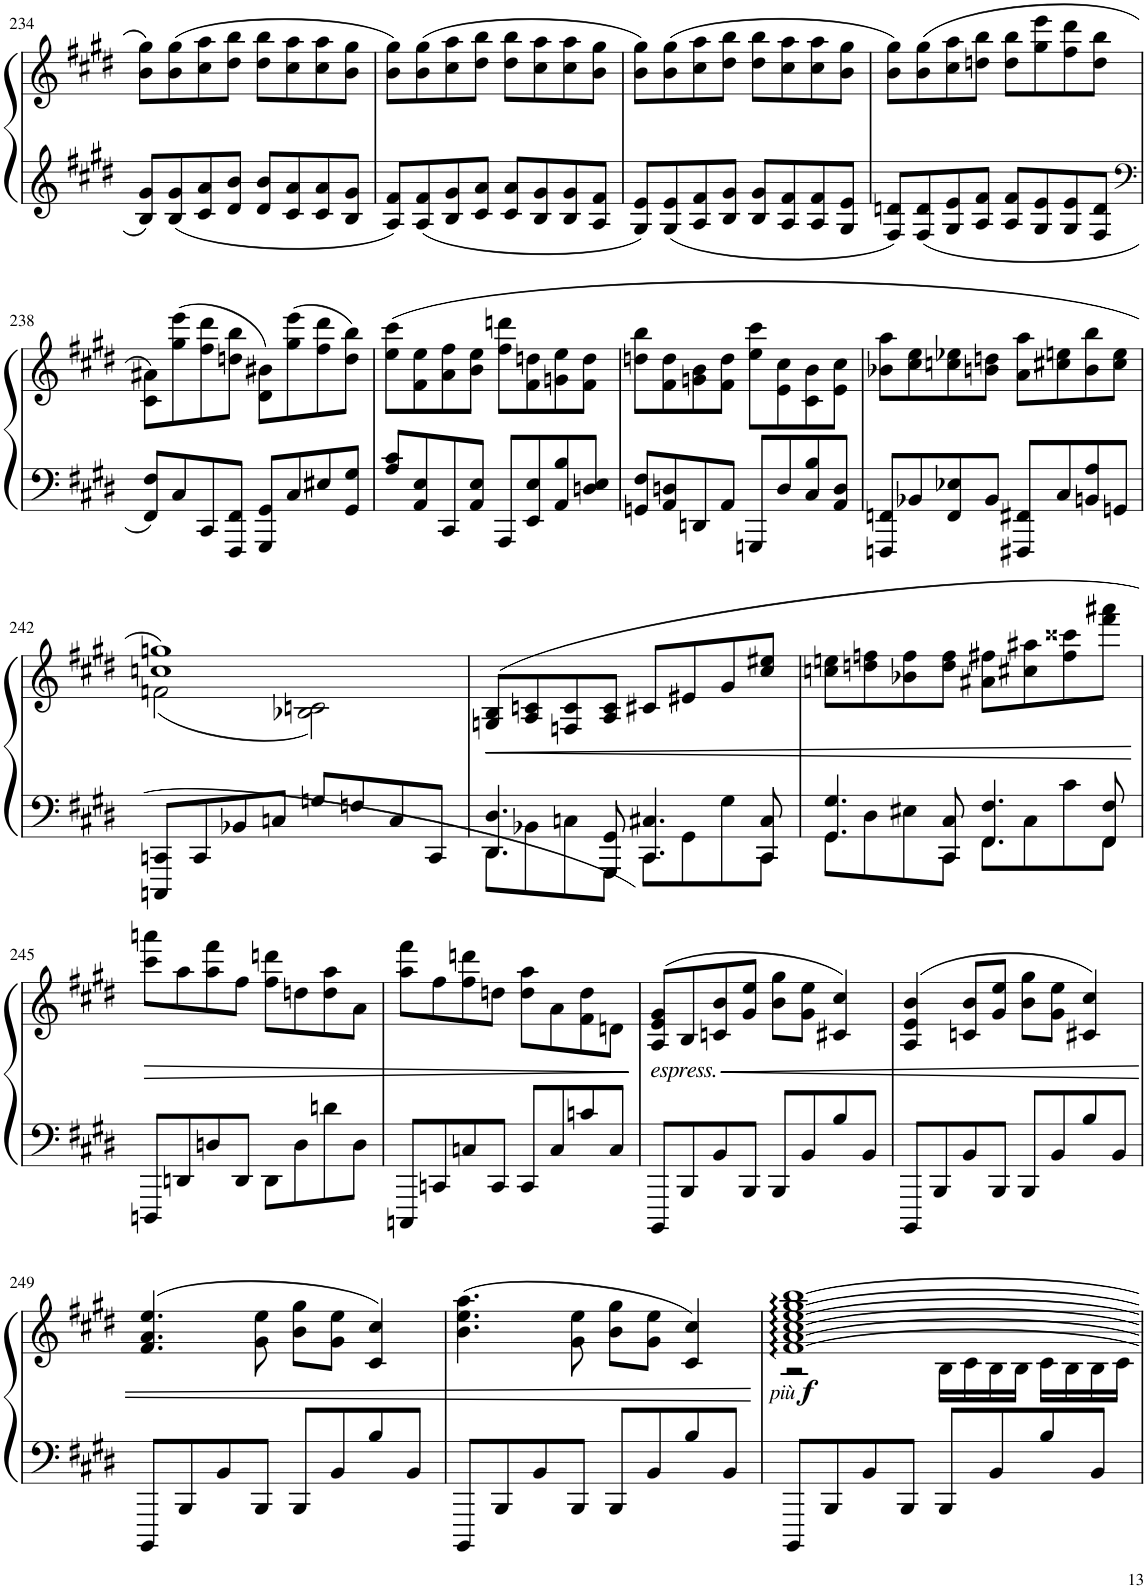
**kern	**kern	**dynam
*part1	*part1	*part1
*staff2	*staff1	*staff1/2
*I"Piano	*	*
*I'Pno.	*	*
!!LO:PB:g=z
*clefG2	*clefG2	*
*k[f#c#g#d#]	*k[f#c#g#d#]	*
*M2/2	*M2/2	*
*met(c|)	*met(c|)	*
=234	=234	=234
8B/ 8g#/L	8b\ 8gg#\L	.
8B/ 8g#/	(8b\ 8gg#\	.
8c#/ 8a/	8cc#\ 8aa\	.
8d#/ 8b/J	8dd#\ 8bb\J	.
8d#/ 8b/L	8dd#\ 8bb\L	.
8c#/ 8a/	8cc#\ 8aa\	.
8c#/ 8a/	8cc#\ 8aa\	.
8B/ 8g#/J	8b\ 8gg#\J	.
=235	=235	=235
8A/ 8f#/L	8b\ 8gg#\L)	.
8A/ 8f#/	(8b\ 8gg#\	.
8B/ 8g#/	8cc#\ 8aa\	.
8c#/ 8a/J	8dd#\ 8bb\J	.
8c#/ 8a/L	8dd#\ 8bb\L	.
8B/ 8g#/	8cc#\ 8aa\	.
8B/ 8g#/	8cc#\ 8aa\	.
8A/ 8f#/J	8b\ 8gg#\J	.
=236	=236	=236
8G#/ 8e/L	8b\ 8gg#\L)	.
8G#/ 8e/	(8b\ 8gg#\	.
8A/ 8f#/	8cc#\ 8aa\	.
8B/ 8g#/J	8dd#\ 8bb\J	.
8B/ 8g#/L	8dd#\ 8bb\L	.
8A/ 8f#/	8cc#\ 8aa\	.
8A/ 8f#/	8cc#\ 8aa\	.
8G#/ 8e/J	8b\ 8gg#\J	.
=237	=237	=237
8F#/ 8dn/L	8b\ 8gg#\L)	.
8F#/ 8d/	(8b\ 8gg#\	.
8G#/ 8e/	8cc#\ 8aa\	.
8A/ 8f#/J	8ddn\ 8bb\J	.
8A/ 8f#/L	8dd\ 8bb\L	.
8G#/ 8e/	8gg#\ 8eee\	.
8G#/ 8e/	8ff#\ 8ddd#\	.
8F#/ 8d/J	8dd\ 8bb\J	.
!!LO:LB:g=z
=238	=238	=238
*clefF4	*	*
8FF#/ 8F#/L	8c#\ 8a#X\L)	.
8C#/	(8gg#\ 8eee\	.
8CC#/	8ff#\ 8ddd#\	.
8FFF#/ 8FF#/J	8ddn\ 8bb\J	.
8GGG#/ 8GG#/L	8d#\ 8b#X\L)	.
8C#/	(8gg#\ 8eee\	.
8E#X/	8ff#\ 8ddd#\	.
8GG#/ 8G#/J	8dd\ 8bb\J)	.
=239	=239	=239
8A/ 8c#/L	(8ee\ 8ccc#\L	.
8AA/ 8E/	8f#\ 8ee\	.
8CC#/	8a\ 8ff#\	.
8AA/ 8E/J	8b\ 8ee\J	.
8AAA/L	8ff#\ 8dddn\L	.
8EE/ 8E/	8f#\ 8ddn\	.
8AA/ 8B/	8gn\ 8ee\	.
8Dn/ 8E/J	8f#\ 8dd\J	.
=240	=240	=240
8GGn/ 8F#/L	8ddn\ 8bb\L	.
8AA/ 8Dn/	8f#\ 8dd\	.
8DDn/	8gn\ 8b\	.
8AA/J	8f#\ 8dd\J	.
8GGGn/L	8ee\ 8ccc#\L	.
8D/	8e\ 8cc#\	.
8C#/ 8B/	8c#\ 8b\	.
8AA/ 8D/J	8e\ 8cc#\J	.
=241	=241	=241
8FFFn/ 8FFn/L	8b-X\ 8aa\L	.
8BB-X/	8cc#\ 8ee\	.
8FF/ 8E-X/	8ccn\ 8ee-X\	.
8BB-/J	8bn\ 8ddn\J	.
8FFF#X/ 8FF#X/L	8a\ 8aa\L	.
8C#/	8cc#X\ 8een\	.
8BBn/ 8A/	8b\ 8bb\	.
8GGn/J	8cc#\ 8ee\J	.
!!LO:LB:g=z
=242	=242	=242
*	*^	*
8CCCn/ 8CCn/L	1ccn 1ggn)	(2fn\	.
8CC/	.	.	.
8BB-X/	.	.	.
8Cn/J	.	.	.
8Gn/L	.	2B-X\ 2cn\)	.
8Fn/	.	.	.
8C/	.	.	.
8CC/J	.	.	.
*	*v	*v	*
=243	=243	=243
*^	*	*
!	!	!	!LO:HP:b
4.DD#/ 4.D#/	8DD#\L	(>8Gn/ 8B/L	<
.	8BB-X\	8A/ 8cn/	.
.	8Cn\	8Fn/ 8c/	.
8GGG#/ 8GG#/	8GGG#\J	8A/ 8c/J	.
4.CC#/ 4.C#X/	8CC#\L	8c#X/L	.
.	8GG#\	8e#X/	.
.	8G#\	8g#/	.
8CC#/ 8C#/	8CC#\J	8cc#/ 8ee#X/J	.
=244	=244	=244	=244
4.GG#/ 4.G#/	8GG#\L	8ccn\ 8een\L	.
.	8D#\	8ddn\ 8ffn\	.
.	8E#X\	8b-X\ 8ff\	.
8CC#/ 8C#/	8CC#\J	8dd\ 8ff\J	.
4.FF#/ 4.F#/	8FF#\L	8a#X\ 8ff#X\L	.
.	8C#\	8cc#X\ 8aa#X\	.
.	8c#\	8ff#\ 8ccc##X\	.
8FF#/ 8F#/	8FF#\J	8fff#\ 8aaa#X\J	.
*v	*v	*	*
.	.	[
!!LO:LB:g=z
=245	=245	=245
!	!	!LO:HP:b
8DDDn/L	8ccc#\ 8aaan\L	>
8DDn/	8aa\	.
8Dn/	8aa\ 8fff#\	.
8DD/J	8ff#\J	.
8DD\L	8ff#\ 8dddn\L	.
8D\	8ddn\	.
8dn\	8dd\ 8aa\	.
8D\J	8a\J	.
=246	=246	=246
8CCCn/L	8aa\ 8fff#\L	.
8CCn/	8ff#\	.
8Cn/	8ff#\ 8dddn\	.
8CC/J	8ddn\J	.
8CC/L	8dd\ 8aa\L	.
8C/	8a\	.
8cn/	8f#\ 8dd\	.
8C/J	8dn\J)	.
.	.	]
=247	=247	=247
!	!LO:TX:b:i:t=espress.	!
!	!	!LO:HP:b
8BBBB/L	(8A/ 8e/ 8g#/L	<
8BBB/	8B/	.
8BB/	8cn/ 8b/	.
8BBB/J	8g#/ 8ee/J	.
8BBB/L	8b\ 8gg#\L	.
8BB/	8g#\ 8ee\J	.
8B/	4c#X/ 4cc#/)	.
8BB/J	.	.
=248	=248	=248
8BBBB/L	(4A/ 4e/ 4b/	.
8BBB/	.	.
8BB/	8cn/ 8b/L	.
8BBB/J	8g#/ 8ee/J	.
8BBB/L	8b\ 8gg#\L	.
8BB/	8g#\ 8ee\J	.
8B/	4c#X/ 4cc#/)	.
8BB/J	.	.
!!LO:LB:g=z
=249	=249	=249
8BBBB/L	(4.f#/ 4.a/ 4.ee/	.
8BBB/	.	.
8BB/	.	.
8BBB/J	8g#\ 8ee\	.
8BBB/L	8b\ 8gg#\L	.
8BB/	8g#\ 8ee\J	.
8B/	4c#/ 4cc#/)	.
8BB/J	.	.
=250	=250	=250
8BBBB/L	(4.b\ 4.ee\ 4.aa\	.
8BBB/	.	.
8BB/	.	.
8BBB/J	8g#\ 8ee\	.
8BBB/L	8b\ 8gg#\L	.
8BB/	8g#\ 8ee\J	.
8B/	4c#/ 4cc#/)	.
8BB/J	.	.
.	.	[
=251	=251	=251
*	*^	*
!	!	!	!LO:DY:b
!	!	!	!LO:DY:n=1:b
8BBBB/L	[1f# [1a [1cc# [1ee [1gg# [1bb	2r	other-dynamics f
8BBB/	.	.	.
8BB/	.	.	.
8BBB/J	.	.	.
8BBB/L	.	16B\LL	.
.	.	16c#\	.
8BB/	.	16B\	.
.	.	16B\JJ	.
8B/	.	16c#\LL	.
.	.	16B\	.
8BB/J	.	16B\	.
.	.	16c#\JJ	.
*	*v	*v	*
=	=	=
*-	*-	*-
